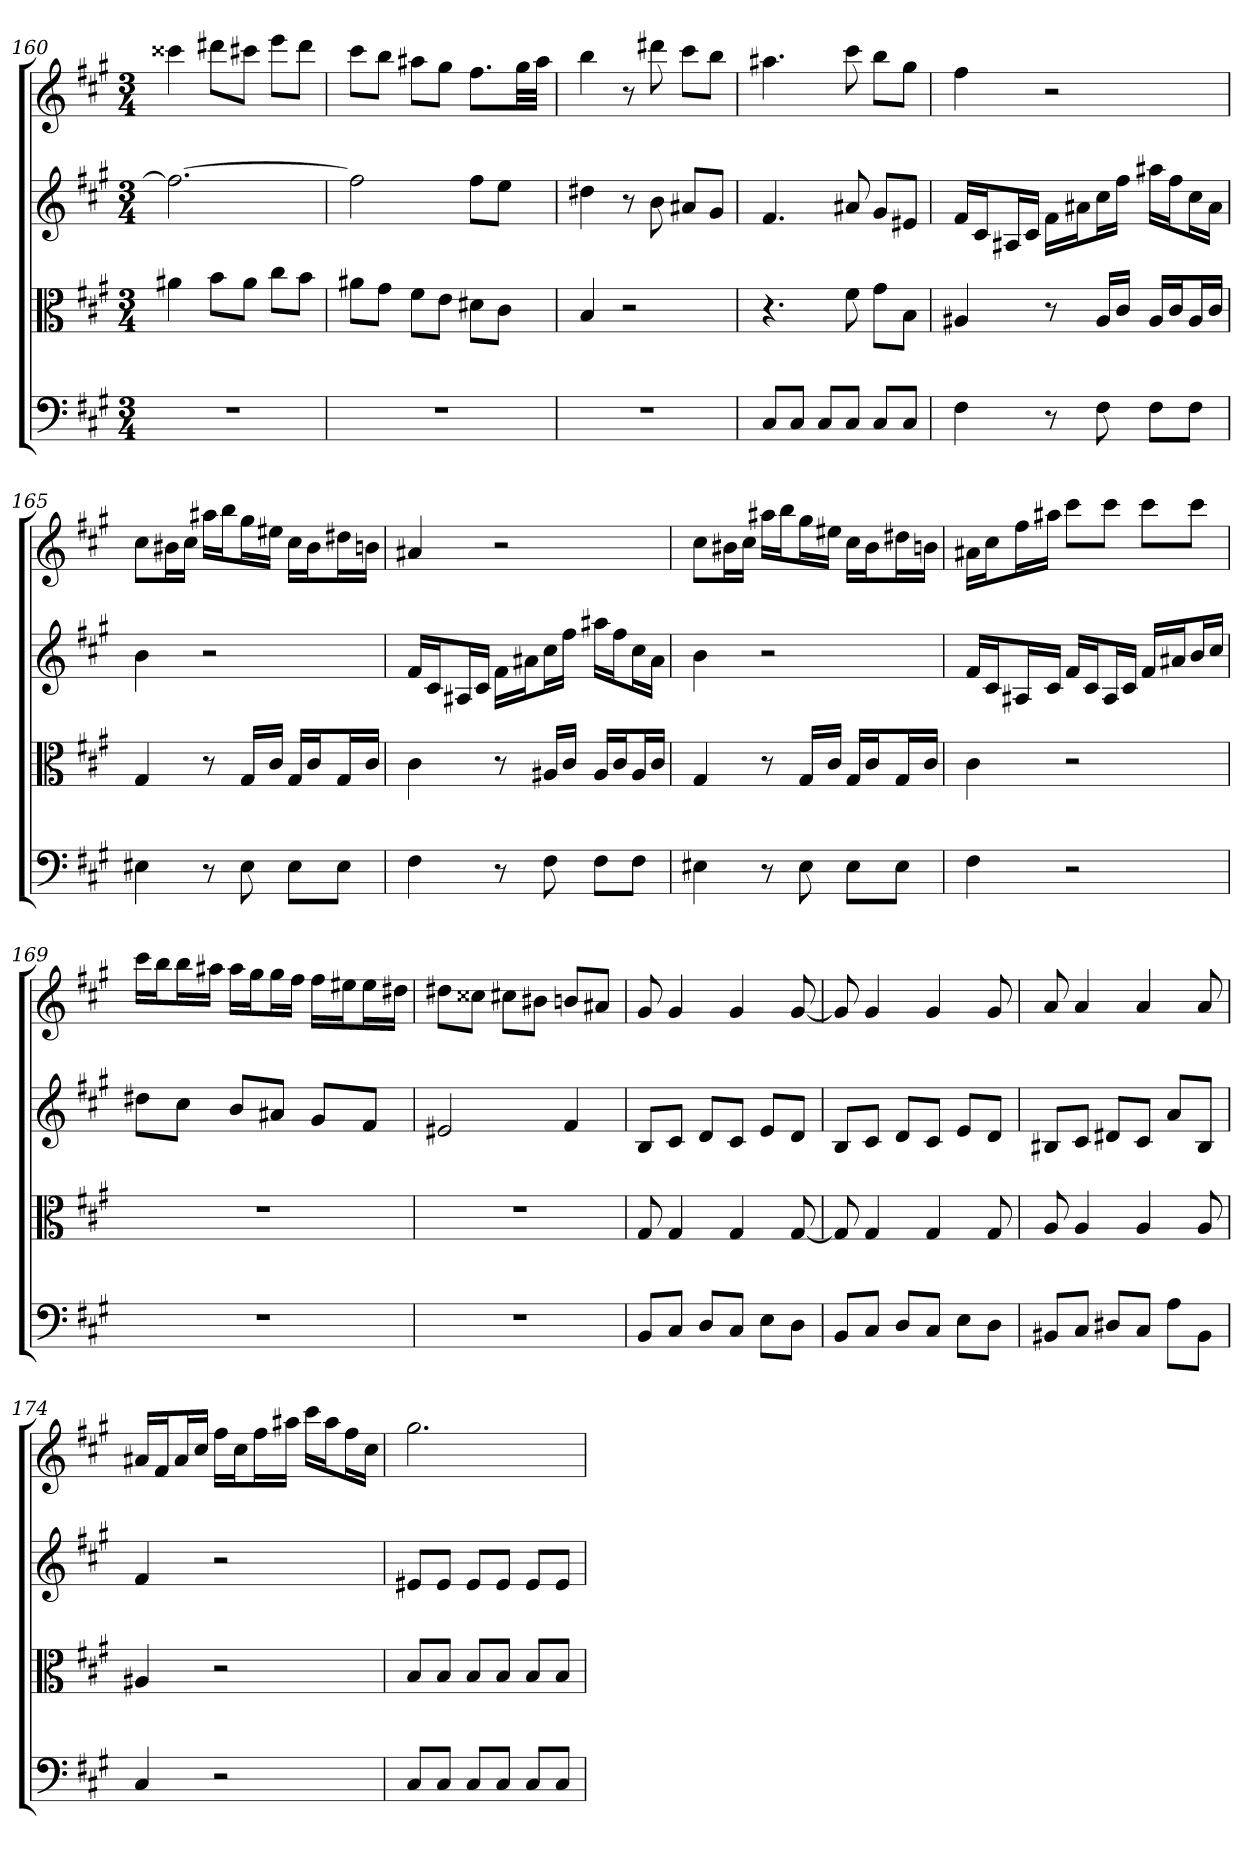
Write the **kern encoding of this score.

**kern	**kern	**kern	**kern
*part4	*part3	*part2	*part1
*staff4	*staff3	*staff2	*staff1
*clefF4	*clefC3	*	*
*k[f#c#g#]	*k[f#c#g#]	*k[f#c#g#]	*k[f#c#g#]
*f#:	*f#:	*f#:	*f#:
*M3/4	*M3/4	*M3/4	*M3/4
=160	=160	=160	=160
2.r	4a#X	2.ff#_	4ccc##X
.	8b\L	.	8ddd#XL
.	8a#\J	.	8ccc#XJ
.	8cc#\L	.	8eeeL
.	8b\J	.	8ddd#J
=161	=161	=161	=161
2.r	8a#X\L	2ff#]	8ccc#L
.	8g#\J	.	8bbJ
.	8f#\L	.	8aa#XL
.	8e\J	.	8gg#J
.	8d#X\L	8ff#L	8.ff#L
.	8c#\J	8eeJ	.
.	.	.	32gg#LL
.	.	.	32aa#JJJ
=162	=162	=162	=162
2.r	4B	4dd#X	4bb
.	2r	8r	8r
.	.	8b	8ddd#X
.	.	8a#XL	8ccc#L
.	.	8g#J	8bbJ
=163	=163	=163	=163
8C#/L	4.r	4.f#	4.aa#X
8C#/J	.	.	.
8C#/L	.	.	.
8C#/J	8f#	8a#X	8ccc#
8C#/L	8g#\L	8g#L	8bbL
8C#/J	8B\J	8e#XJ	8gg#J
=164	=164	=164	=164
4F#	4A#X	16f#LL	4ff#
.	.	16c#J	.
.	.	16A#XL	.
.	.	16c#JJ	.
8r	8r	16f#LL	2r
.	.	16a#XJ	.
8F#	16A#/LL	16cc#L	.
.	16c#/JJ	16ff#JJ	.
8F#\L	16A#/LL	16aa#XLL	.
.	16c#/J	16ff#J	.
8F#\J	16A#/L	16cc#L	.
.	16c#/JJ	16a#JJ	.
=165	=165	=165	=165
4E#X	4G#	4b	8cc#L
.	.	.	16b#XL
.	.	.	16cc#JJ
8r	8r	2r	16aa#XLL
.	.	.	16bbJ
8E#	16G#/LL	.	16gg#L
.	16c#/JJ	.	16ee#XJJ
8E#\L	16G#/LL	.	16cc#LL
.	16c#/J	.	16b#J
8E#\J	16G#/L	.	16dd#XL
.	16c#/JJ	.	16bnJJ
=166	=166	=166	=166
4F#	4c#	16f#LL	4a#X
.	.	16c#J	.
.	.	16A#XL	.
.	.	16c#JJ	.
8r	8r	16f#LL	2r
.	.	16a#XJ	.
8F#	16A#X/LL	16cc#L	.
.	16c#/JJ	16ff#JJ	.
8F#\L	16A#/LL	16aa#XLL	.
.	16c#/J	16ff#J	.
8F#\J	16A#/L	16cc#L	.
.	16c#/JJ	16a#JJ	.
=167	=167	=167	=167
4E#X	4G#	4b	8cc#L
.	.	.	16b#XL
.	.	.	16cc#JJ
8r	8r	2r	16aa#XLL
.	.	.	16bbJ
8E#	16G#/LL	.	16gg#L
.	16c#/JJ	.	16ee#XJJ
8E#\L	16G#/LL	.	16cc#LL
.	16c#/J	.	16b#J
8E#\J	16G#/L	.	16dd#XL
.	16c#/JJ	.	16bnJJ
=168	=168	=168	=168
4F#	4c#	16f#LL	16a#XLL
.	.	16c#J	16cc#J
.	.	16A#XL	16ff#L
.	.	16c#JJ	16aa#XJJ
2r	2r	16f#LL	8ccc#L
.	.	16c#J	.
.	.	16A#L	8ccc#J
.	.	16c#JJ	.
.	.	16f#LL	8ccc#L
.	.	16a#XJ	.
.	.	16bL	8ccc#J
.	.	16cc#JJ	.
=169	=169	=169	=169
2.r	2.r	8dd#XL	16ccc#LL
.	.	.	16bbJ
.	.	8cc#J	16bbL
.	.	.	16aa#XJJ
.	.	8bL	16aa#LL
.	.	.	16gg#J
.	.	8a#XJ	16gg#L
.	.	.	16ff#JJ
.	.	8g#L	16ff#LL
.	.	.	16ee#XJ
.	.	8f#J	16ee#L
.	.	.	16dd#XJJ
=170	=170	=170	=170
2.r	2.r	2e#X	8dd#XL
.	.	.	8cc##XJ
.	.	.	8cc#XL
.	.	.	8b#XJ
.	.	4f#	8bnL
.	.	.	8a#XJ
=171	=171	=171	=171
8BB/L	8G#	8BL	8g#
8C#/J	4G#	8c#J	4g#
8D/L	.	8dL	.
8C#/J	4G#	8c#J	4g#
8E\L	.	8eL	.
8D\J	[8G#	8dJ	[8g#
=172	=172	=172	=172
8BB/L	8G#]	8BL	8g#]
8C#/J	4G#	8c#J	4g#
8D/L	.	8dL	.
8C#/J	4G#	8c#J	4g#
8E\L	.	8eL	.
8D\J	8G#	8dJ	8g#
=173	=173	=173	=173
8BB#X/L	8A	8B#XL	8a
8C#/J	4A	8c#J	4a
8D#X/L	.	8d#XL	.
8C#/J	4A	8c#J	4a
8A\L	.	8aL	.
8BB#\J	8A	8B#J	8a
=174	=174	=174	=174
4C#	4A#X	4f#	16a#XLL
.	.	.	16f#J
.	.	.	16a#L
.	.	.	16cc#JJ
2r	2r	2r	16ff#LL
.	.	.	16cc#J
.	.	.	16ff#L
.	.	.	16aa#XJJ
.	.	.	16ccc#LL
.	.	.	16aa#J
.	.	.	16ff#L
.	.	.	16cc#JJ
=175	=175	=175	=175
8C#/L	8B/L	8e#XL	2.gg#
8C#/J	8B/J	8e#J	.
8C#/L	8B/L	8e#L	.
8C#/J	8B/J	8e#J	.
8C#/L	8B/L	8e#L	.
8C#/J	8B/J	8e#J	.
=	=	=	=
*-	*-	*-	*-
